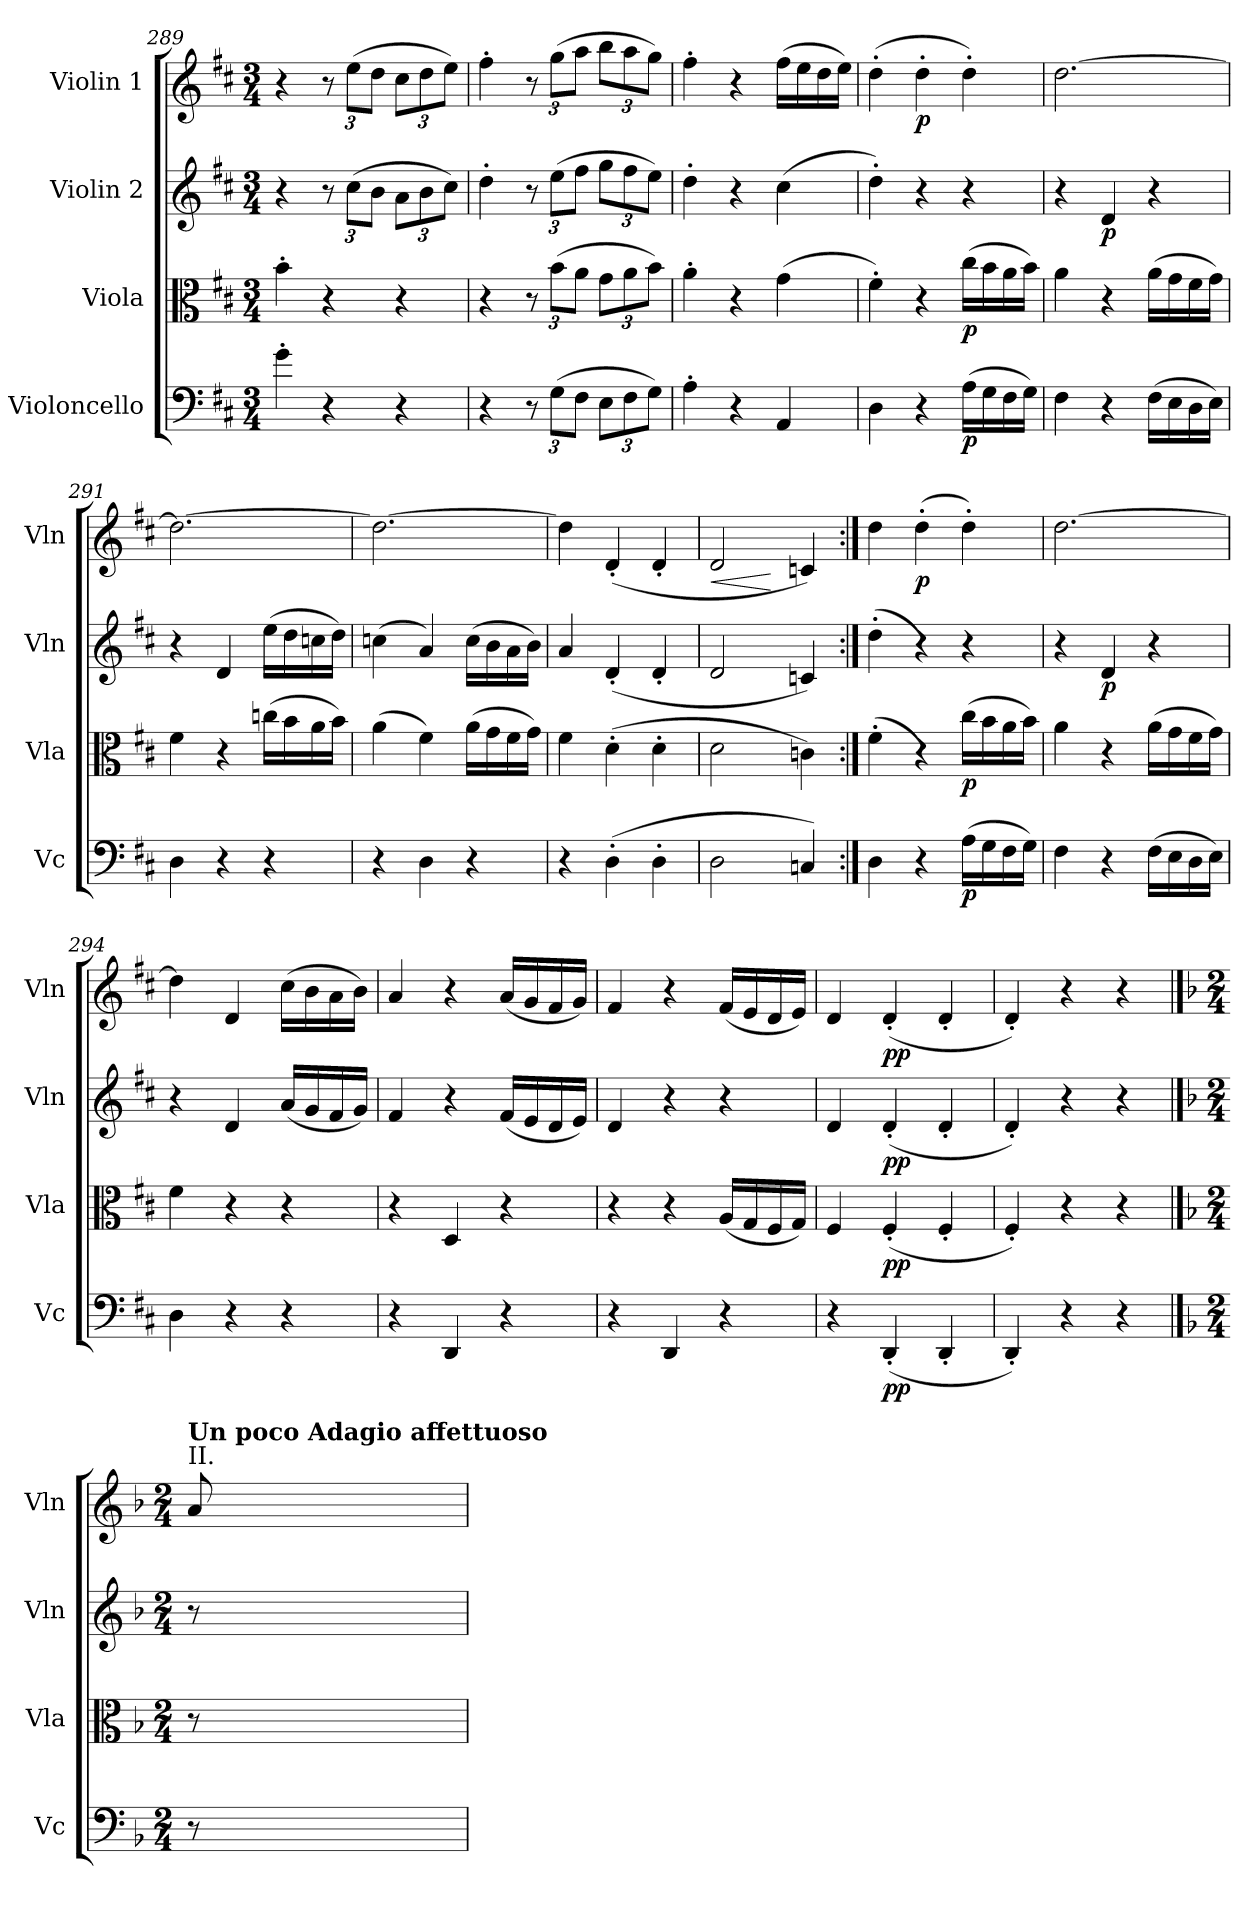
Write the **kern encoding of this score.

**kern	**dynam	**kern	**dynam	**kern	**dynam	**kern	**dynam
*part4	*part4	*part3	*part3	*part2	*part2	*part1	*part1
*staff4	*staff4	*staff3	*staff3	*staff2	*staff2	*staff1	*staff1
*I"Violoncello	*	*I"Viola	*	*I"Violin 2	*	*I"Violin 1	*
*I'Vc	*	*I'Vla	*	*I'Vln	*	*I'Vln	*
*clefF4	*	*clefC3	*	*clefG2	*	*clefG2	*
*k[f#c#]	*	*k[f#c#]	*	*k[f#c#]	*	*k[f#c#]	*
*M3/4	*	*M3/4	*	*M3/4	*	*M3/4	*
=289	=289	=289	=289	=289	=289	=289	=289
4g'\	.	4b'\	.	4r	.	4r	.
*	*	*	*	*Xbrackettup	*	*Xbrackettup	*
4r	.	4r	.	12r	.	12r	.
.	.	.	.	(12cc#\L	.	(12ee\L	.
.	.	.	.	12b\J	.	12dd\J	.
4r	.	4r	.	12a\L	.	12cc#\L	.
.	.	.	.	12b\	.	12dd\	.
.	.	.	.	12cc#\J)	.	12ee\J)	.
=290	=290	=290	=290	=290	=290	=290	=290
4r	.	4r	.	4dd'\	.	4ff#'\	.
*Xbrackettup	*	*Xbrackettup	*	*	*	*	*
12r	.	12r	.	12r	.	12r	.
(12G\L	.	(12b\L	.	(12ee\L	.	(12gg\L	.
12F#\J	.	12a\J	.	12ff#\J	.	12aa\J	.
12E\L	.	12g\L	.	12gg\L	.	12bb\L	.
12F#\	.	12a\	.	12ff#\	.	12aa\	.
12G\J)	.	12b\J)	.	12ee\J)	.	12gg\J)	.
=291	=291	=291	=291	=291	=291	=291	=291
4A'\	.	4a'\	.	4dd'\	.	4ff#'\	.
4r	.	4r	.	4r	.	4r	.
4AA/	.	(4g\	.	(4cc#\	.	(16ff#\LL	.
.	.	.	.	.	.	16ee\	.
.	.	.	.	.	.	16dd\	.
.	.	.	.	.	.	16ee\JJ)	.
!!LO:LB:g=z
=291X2	=291X2	=291X2	=291X2	=291X2	=291X2	=291X2	=291X2
4D\	.	4f#'\)	.	4dd'\)	.	(4dd'\	.
!	!	!	!	!	!	!	!LO:DY:b
4r	.	4r	.	4r	.	4dd'\	p
!	!LO:DY:b	!	!LO:DY:b	!	!	!	!
(16A\LL	p	(16cc#\LL	p	4r	.	4dd'\)	.
16G\	.	16b\	.	.	.	.	.
16F#\	.	16a\	.	.	.	.	.
16G\JJ)	.	16b\JJ)	.	.	.	.	.
=291X3	=291X3	=291X3	=291X3	=291X3	=291X3	=291X3	=291X3
4F#\	.	4a\	.	4r	.	[2.dd\	.
!	!	!	!	!	!LO:DY:b	!	!
4r	.	4r	.	4d/	p	.	.
(16F#\LL	.	(16a\LL	.	4r	.	.	.
16E\	.	16g\	.	.	.	.	.
16D\	.	16f#\	.	.	.	.	.
16E\JJ)	.	16g\JJ)	.	.	.	.	.
=291X4	=291X4	=291X4	=291X4	=291X4	=291X4	=291X4	=291X4
4D\	.	4f#\	.	4r	.	2.dd\_	.
4r	.	4r	.	4d/	.	.	.
4r	.	(16ccn\LL	.	(16ee\LL	.	.	.
.	.	16b\	.	16dd\	.	.	.
.	.	16a\	.	16ccn\	.	.	.
.	.	16b\JJ)	.	16dd\JJ)	.	.	.
=291X5	=291X5	=291X5	=291X5	=291X5	=291X5	=291X5	=291X5
4r	.	(4a\	.	(4ccn\	.	2.dd\_	.
4D\	.	4f#\)	.	4a/)	.	.	.
4r	.	(16a\LL	.	(16cc\LL	.	.	.
.	.	16g\	.	16b\	.	.	.
.	.	16f#\	.	16a\	.	.	.
.	.	16g\JJ)	.	16b\JJ)	.	.	.
=291X6	=291X6	=291X6	=291X6	=291X6	=291X6	=291X6	=291X6
4r	.	4f#\	.	4a/	.	4dd\]	.
(4D'\	.	(4d'\	.	(<4d'/	.	(<4d'/	.
4D'\	.	4d'\	.	4d'/	.	4d'/	.
=291X7	=291X7	=291X7	=291X7	=291X7	=291X7	=291X7	=291X7
*^	*	*^	*	*^	*	*	*
!	!	!	!	!	!	!	!	!	!	!LO:HP:b
*	*	*	*	*	*	*	*	*	*^	*
2D\	4.ryy	.	2d\	4.ryy	.	2d/	4.ryy	.	2d/	4.ryy	<
.	8ryy	.	.	8ryy	.	.	8ryy	.	.	8ryy	[
4Cn/)	4ryy	.	4cn\)	4ryy	.	4cn/)	4ryy	.	4cn/)	4ryy	.
*v	*v	*	*	*	*	*v	*v	*	*v	*v	*
*	*	*v	*v	*	*	*	*	*
!!LO:PB:g=z
=292:|!	=292:|!	=292:|!	=292:|!	=292:|!	=292:|!	=292:|!	=292:|!
4D\	.	(4f#'\	.	(4dd'\	.	4dd\	.
!	!	!	!	!	!	!	!LO:DY:b
4r	.	4r)	.	4r)	.	(4dd'\	p
!	!LO:DY:b	!	!LO:DY:b	!	!	!	!
(16A\LL	p	(16cc#\LL	p	4r	.	4dd'\)	.
16G\	.	16b\	.	.	.	.	.
16F#\	.	16a\	.	.	.	.	.
16G\JJ)	.	16b\JJ)	.	.	.	.	.
=293	=293	=293	=293	=293	=293	=293	=293
4F#\	.	4a\	.	4r	.	[2.dd\	.
!	!	!	!	!	!LO:DY:b	!	!
4r	.	4r	.	4d/	p	.	.
(16F#\LL	.	(16a\LL	.	4r	.	.	.
16E\	.	16g\	.	.	.	.	.
16D\	.	16f#\	.	.	.	.	.
16E\JJ)	.	16g\JJ)	.	.	.	.	.
=294	=294	=294	=294	=294	=294	=294	=294
4D\	.	4f#\	.	4r	.	4dd\]	.
4r	.	4r	.	4d/	.	4d/	.
4r	.	4r	.	(16a/LL	.	(16cc#\LL	.
.	.	.	.	16g/	.	16b\	.
.	.	.	.	16f#/	.	16a\	.
.	.	.	.	16g/JJ)	.	16b\JJ)	.
=295	=295	=295	=295	=295	=295	=295	=295
4r	.	4r	.	4f#/	.	4a/	.
4DD/	.	4D/	.	4r	.	4r	.
4r	.	4r	.	(16f#/LL	.	(16a/LL	.
.	.	.	.	16e/	.	16g/	.
.	.	.	.	16d/	.	16f#/	.
.	.	.	.	16e/JJ)	.	16g/JJ)	.
=296	=296	=296	=296	=296	=296	=296	=296
4r	.	4r	.	4d/	.	4f#/	.
4DD/	.	4r	.	4r	.	4r	.
4r	.	(16A/LL	.	4r	.	(16f#/LL	.
.	.	16G/	.	.	.	16e/	.
.	.	16F#/	.	.	.	16d/	.
.	.	16G/JJ)	.	.	.	16e/JJ)	.
=297	=297	=297	=297	=297	=297	=297	=297
4r	.	4F#/	.	4d/	.	4d/	.
!	!LO:DY:b	!	!LO:DY:b	!	!LO:DY:b	!	!LO:DY:b
(4DD'/	pp	(4F#'/	pp	(4d'/	pp	(4d'/	pp
4DD'/	.	4F#'/	.	4d'/	.	4d'/	.
=298	=298	=298	=298	=298	=298	=298	=298
4DD'/)	.	4F#'/)	.	4d'/)	.	4d'/)	.
4r	.	4r	.	4r	.	4r	.
4r	.	4r	.	4r	.	4r	.
!!LO:PB:g=z
==	==	==	==	==	==	==	==
*k[b-]	*	*k[b-]	*	*k[b-]	*	*k[b-]	*
*M2/4	*	*M2/4	*	*M2/4	*	*M2/4	*
!	!	!	!	!	!	!LO:TX:a:t=II.	!
!	!	!	!	!	!	!LO:TX:a:B:t=Un poco Adagio affettuoso	!
!	!	!	!	!	!	!	!LO:DY:b
!	!	!	!	!	!	!	!LO:DY:n=1:b
8r	.	8r	.	8r	.	8a/	p other-dynamics
=	=	=	=	=	=	=	=
*-	*-	*-	*-	*-	*-	*-	*-
